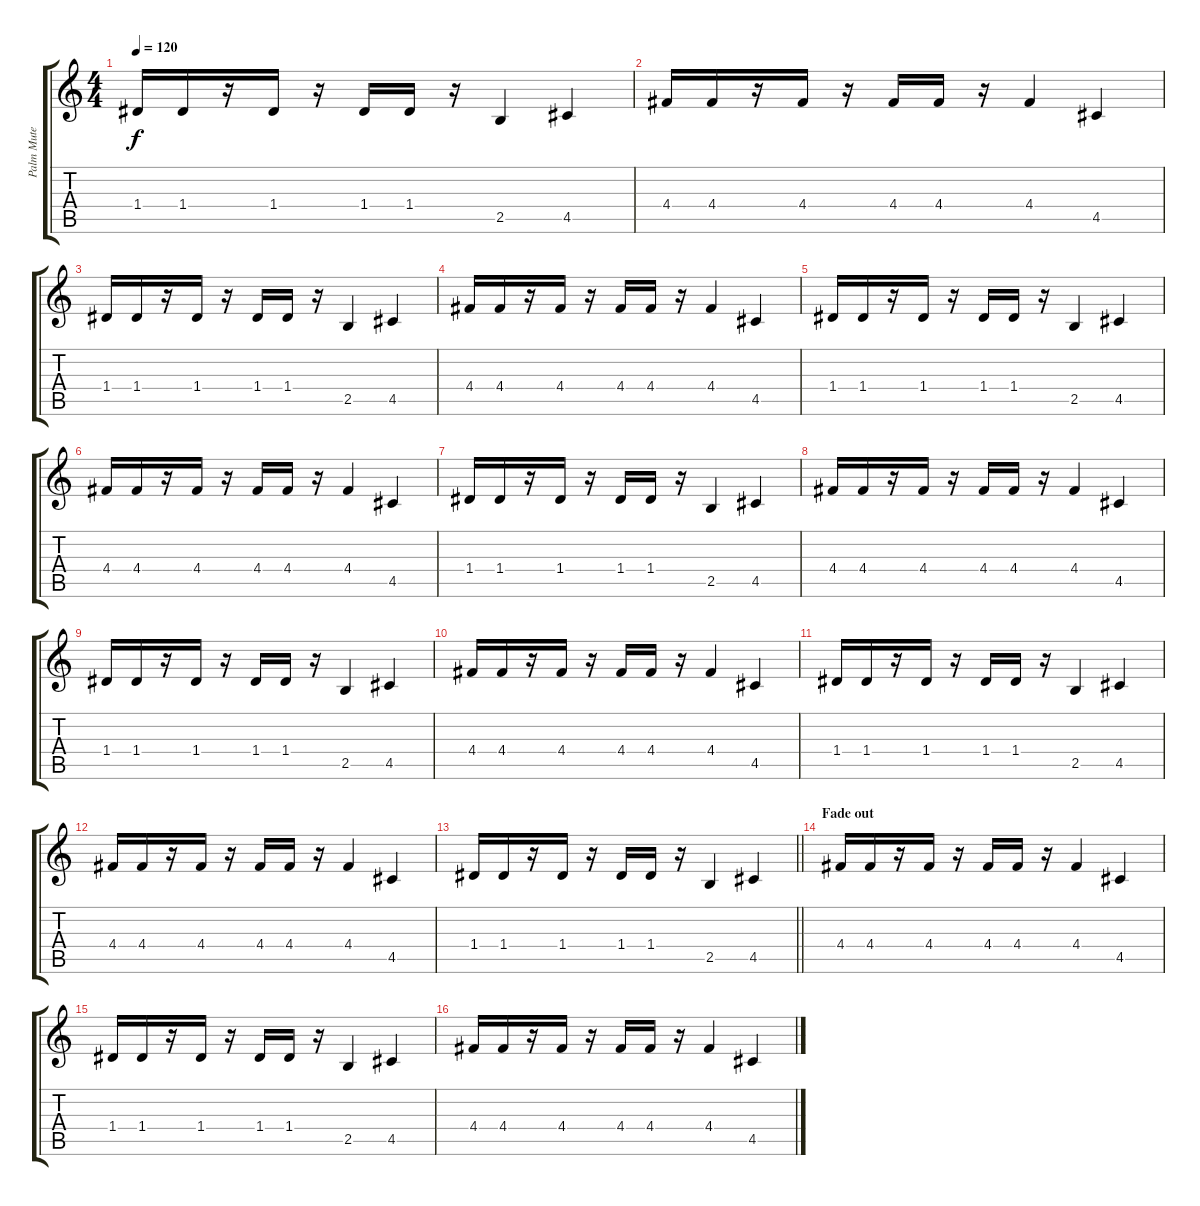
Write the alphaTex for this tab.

\track ("Palm Mute Guitar" "Palm Mute ") {instrument electricguitarmuted}
\staff {score tabs}
\tuning (E4 B3 G3 D3 A2 E2) {hide}
\ts (4 4)
\tempo 120
\clef g2
\ks c
1.4.16{dy f} 1.4.16 r.16 1.4.16 r.16 1.4.16 1.4.16 r.16 2.5.4 4.5.4 |
4.4.16 4.4.16 r.16 4.4.16 r.16 4.4.16 4.4.16 r.16 4.4.4 4.5.4 |
1.4.16 1.4.16 r.16 1.4.16 r.16 1.4.16 1.4.16 r.16 2.5.4 4.5.4 |
4.4.16 4.4.16 r.16 4.4.16 r.16 4.4.16 4.4.16 r.16 4.4.4 4.5.4 |
1.4.16 1.4.16 r.16 1.4.16 r.16 1.4.16 1.4.16 r.16 2.5.4 4.5.4 |
4.4.16 4.4.16 r.16 4.4.16 r.16 4.4.16 4.4.16 r.16 4.4.4 4.5.4 |
1.4.16 1.4.16 r.16 1.4.16 r.16 1.4.16 1.4.16 r.16 2.5.4 4.5.4 |
4.4.16 4.4.16 r.16 4.4.16 r.16 4.4.16 4.4.16 r.16 4.4.4 4.5.4 |
1.4.16 1.4.16 r.16 1.4.16 r.16 1.4.16 1.4.16 r.16 2.5.4 4.5.4 |
4.4.16 4.4.16 r.16 4.4.16 r.16 4.4.16 4.4.16 r.16 4.4.4 4.5.4 |
1.4.16 1.4.16 r.16 1.4.16 r.16 1.4.16 1.4.16 r.16 2.5.4 4.5.4 |
4.4.16 4.4.16 r.16 4.4.16 r.16 4.4.16 4.4.16 r.16 4.4.4 4.5.4 |
\barLineRight lightlight
1.4.16 1.4.16 r.16 1.4.16 r.16 1.4.16 1.4.16 r.16 2.5.4 4.5.4 |
\section ("" "Fade out")
4.4.16 4.4.16 r.16 4.4.16 r.16 4.4.16 4.4.16 r.16 4.4.4 4.5.4 |
1.4.16 1.4.16 r.16 1.4.16 r.16 1.4.16 1.4.16 r.16 2.5.4 4.5.4 |
4.4.16 4.4.16 r.16 4.4.16 r.16 4.4.16 4.4.16 r.16 4.4.4 4.5.4
